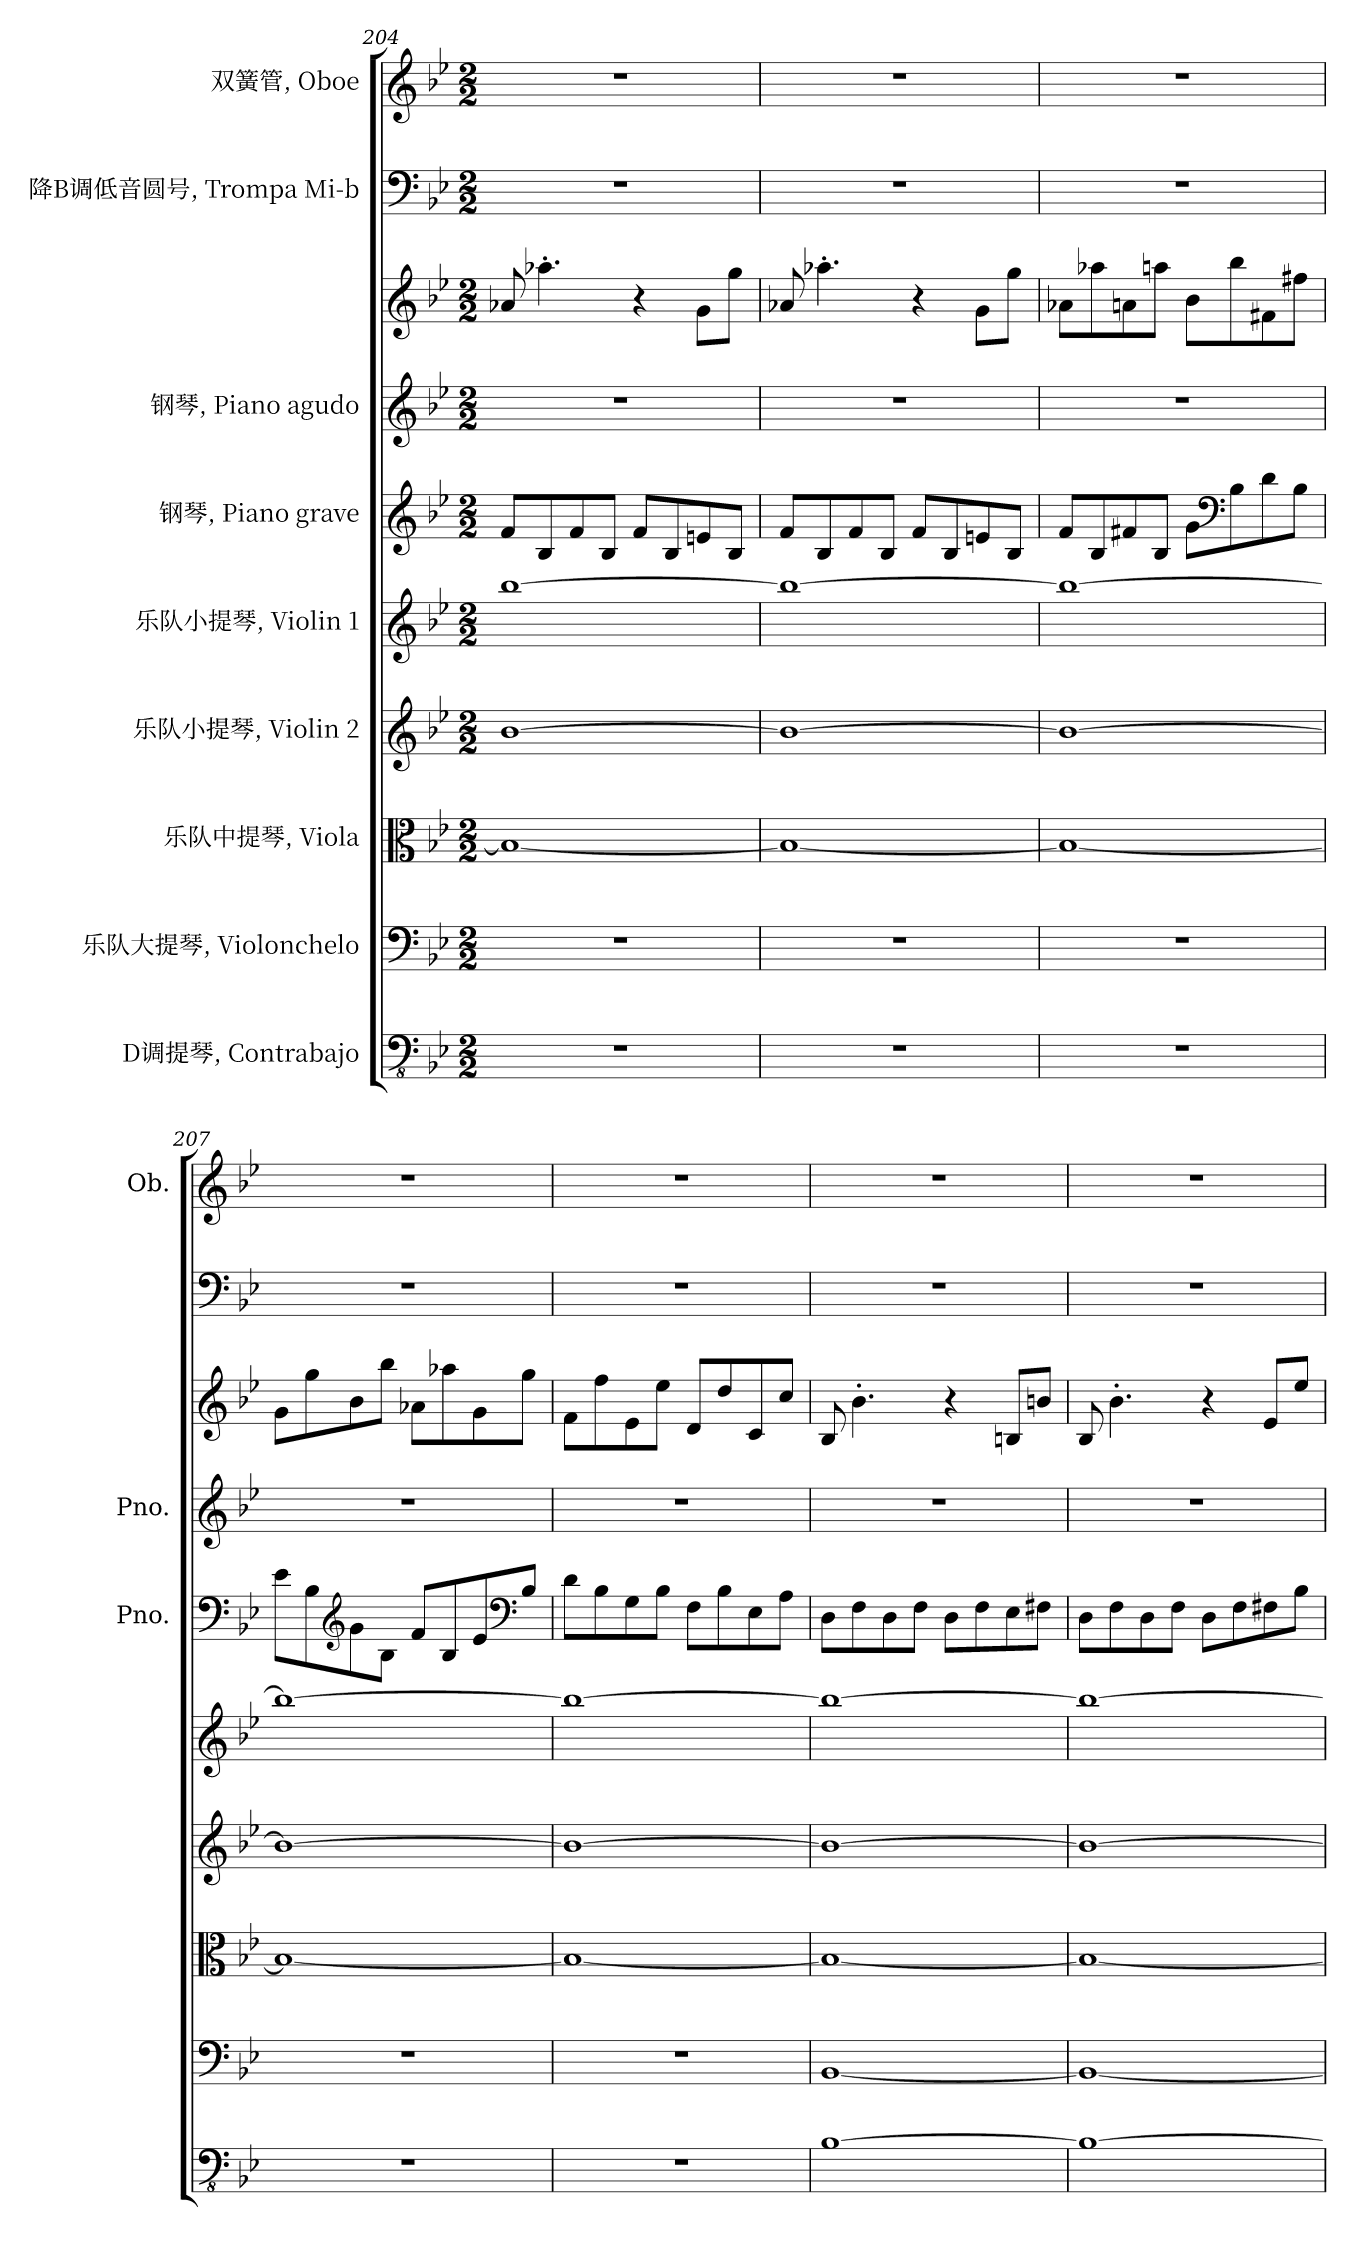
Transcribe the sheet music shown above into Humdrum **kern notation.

**kern	**kern	**kern	**kern	**kern	**kern	**kern	**kern	**kern	**kern
*part9	*part8	*part7	*part6	*part5	*part4	*part3	*part3	*part2	*part1
*staff10	*staff9	*staff8	*staff7	*staff6	*staff5	*staff4	*staff3	*staff2	*staff1
*I"D调提琴, Contrabajo	*I"乐队大提琴, Violonchelo	*I"乐队中提琴, Viola	*I"乐队小提琴, Violin 2	*I"乐队小提琴, Violin 1	*I"钢琴, Piano grave	*I"钢琴, Piano agudo	*	*I"降B调低音圆号, Trompa Mi-b	*I"双簧管, Oboe
*	*	*	*	*	*I'Pno.	*I'Pno.	*	*	*I'Ob.
*clefFv4	*clefF4	*clefC3	*clefG2	*clefG2	*clefG2	*clefG2	*clefG2	*clefF4	*clefG2
*ITrd7c12	*	*	*	*	*	*	*	*ITrd1c2	*
*k[b-e-]	*k[b-e-]	*k[b-e-]	*k[b-e-]	*k[b-e-]	*k[b-e-]	*k[b-e-]	*k[b-e-]	*k[b-e-a-d-]	*k[b-e-]
*M2/2	*M2/2	*M2/2	*M2/2	*M2/2	*M2/2	*M2/2	*M2/2	*M2/2	*M2/2
=204	=204	=204	=204	=204	=204	=204	=204	=204	=204
1r	1r	1B-_	[1b-	[1bb-	8f/L	1r	8a-X/	1r	1r
.	.	.	.	.	8B-/	.	4.aa-X'\	.	.
.	.	.	.	.	8f/	.	.	.	.
.	.	.	.	.	8B-/J	.	.	.	.
.	.	.	.	.	8f/L	.	4r	.	.
.	.	.	.	.	8B-/	.	.	.	.
.	.	.	.	.	8en/	.	8g\L	.	.
.	.	.	.	.	8B-/J	.	8gg\J	.	.
=205	=205	=205	=205	=205	=205	=205	=205	=205	=205
1r	1r	1B-_	1b-_	1bb-_	8f/L	1r	8a-X/	1r	1r
.	.	.	.	.	8B-/	.	4.aa-X'\	.	.
.	.	.	.	.	8f/	.	.	.	.
.	.	.	.	.	8B-/J	.	.	.	.
.	.	.	.	.	8f/L	.	4r	.	.
.	.	.	.	.	8B-/	.	.	.	.
.	.	.	.	.	8en/	.	8g\L	.	.
.	.	.	.	.	8B-/J	.	8gg\J	.	.
!!LO:PB:g=z
=206	=206	=206	=206	=206	=206	=206	=206	=206	=206
1r	1r	1B-_	1b-_	1bb-_	8f/L	1r	8a-X\L	1r	1r
.	.	.	.	.	8B-/	.	8aa-X\	.	.
.	.	.	.	.	8f#X/	.	8an\	.	.
.	.	.	.	.	8B-/J	.	8aan\J	.	.
.	.	.	.	.	8g\L	.	8b-\L	.	.
*	*	*	*	*	*clefF4	*	*	*	*
.	.	.	.	.	8B-\	.	8bb-\	.	.
.	.	.	.	.	8d\	.	8f#X\	.	.
.	.	.	.	.	8B-\J	.	8ff#X\J	.	.
=207	=207	=207	=207	=207	=207	=207	=207	=207	=207
*	*	*	*	*	*	*	*	*	*MM207
1r	1r	1B-_	1b-_	1bb-_	8e-\L	1r	8g\L	1r	1r
.	.	.	.	.	8B-\	.	8gg\	.	.
*	*	*	*	*	*clefG2	*	*	*	*
.	.	.	.	.	8g\	.	8b-\	.	.
.	.	.	.	.	8B-\J	.	8bb-\J	.	.
.	.	.	.	.	8f/L	.	8a-X\L	.	.
.	.	.	.	.	8B-/	.	8aa-X\	.	.
.	.	.	.	.	8e-/	.	8g\	.	.
*	*	*	*	*	*clefF4	*	*	*	*
.	.	.	.	.	8B-/J	.	8gg\J	.	.
=208	=208	=208	=208	=208	=208	=208	=208	=208	=208
*	*	*	*	*	*	*	*	*	*MM210
1r	1r	1B-_	1b-_	1bb-_	8d\L	1r	8f\L	1r	1r
.	.	.	.	.	8B-\	.	8ff\	.	.
.	.	.	.	.	8G\	.	8e-\	.	.
.	.	.	.	.	8B-\J	.	8ee-\J	.	.
.	.	.	.	.	8F\L	.	8d/L	.	.
.	.	.	.	.	8B-\	.	8dd/	.	.
.	.	.	.	.	8E-\	.	8c/	.	.
.	.	.	.	.	8A\J	.	8cc/J	.	.
!!LO:PB:g=z
=209	=209	=209	=209	=209	=209	=209	=209	=209	=209
[1BBB-	[1BB-	1B-_	1b-_	1bb-_	8D\L	1r	8B-/	1r	1r
.	.	.	.	.	8F\	.	4.b-'\	.	.
.	.	.	.	.	8D\	.	.	.	.
.	.	.	.	.	8F\J	.	.	.	.
.	.	.	.	.	8D\L	.	4r	.	.
.	.	.	.	.	8F\	.	.	.	.
.	.	.	.	.	8E-\	.	8Bn/L	.	.
.	.	.	.	.	8F#X\J	.	8bn/J	.	.
=210	=210	=210	=210	=210	=210	=210	=210	=210	=210
1BBB-_	1BB-_	1B-_	1b-_	1bb-_	8D\L	1r	8B-/	1r	1r
.	.	.	.	.	8F\	.	4.b-'\	.	.
.	.	.	.	.	8D\	.	.	.	.
.	.	.	.	.	8F\J	.	.	.	.
.	.	.	.	.	8D\L	.	4r	.	.
.	.	.	.	.	8F\	.	.	.	.
.	.	.	.	.	8F#X\	.	8e-/L	.	.
.	.	.	.	.	8B-\J	.	8ee-/J	.	.
=	=	=	=	=	=	=	=	=	=
*-	*-	*-	*-	*-	*-	*-	*-	*-	*-
